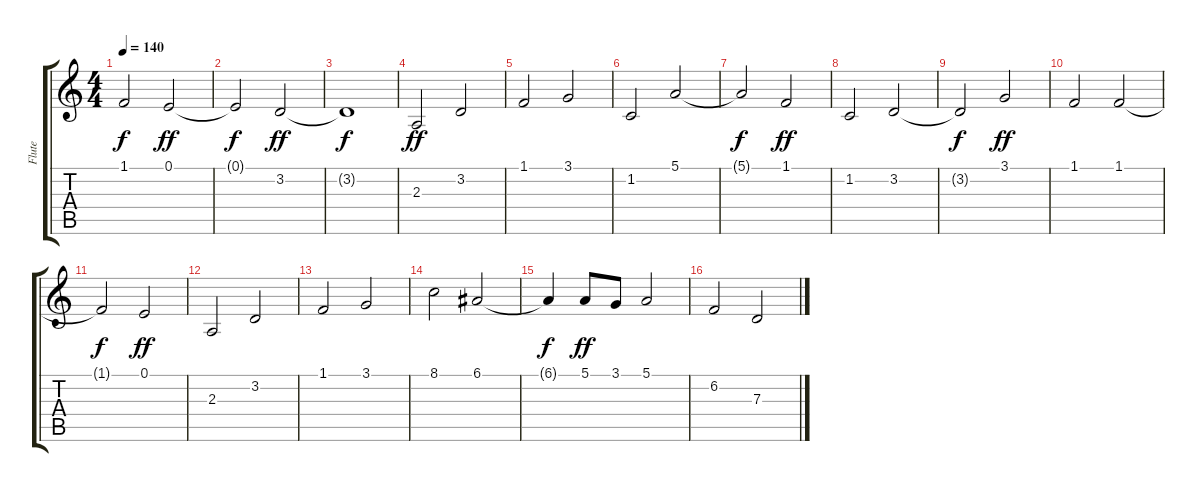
\track ("Flute" "Flute") {instrument flute}
\staff {score tabs}
\tuning (E4 B3 G3 D3 A2 E2) {hide}
\ts (4 4)
\tempo 140
\clef g2
\ks c
1.1{t}.2{dy f} 0.1.2{dy ff} |
0.1{t}.2{dy f} 3.2.2{dy ff} |
3.2{t}.1{dy f} |
2.3.2{dy ff} 3.2.2 |
1.1.2 3.1.2 |
1.2.2 5.1.2 |
5.1{t}.2{dy f} 1.1.2{dy ff} |
1.2.2 3.2.2 |
3.2{t}.2{dy f} 3.1.2{dy ff} |
1.1.2 1.1.2 |
1.1{t}.2{dy f} 0.1.2{dy ff} |
2.3.2 3.2.2 |
1.1.2 3.1.2 |
8.1.2 6.1.2 |
6.1{t}.4{dy f} 5.1.8{dy ff} 3.1.8 5.1.2 |
6.2.2 7.3.2
